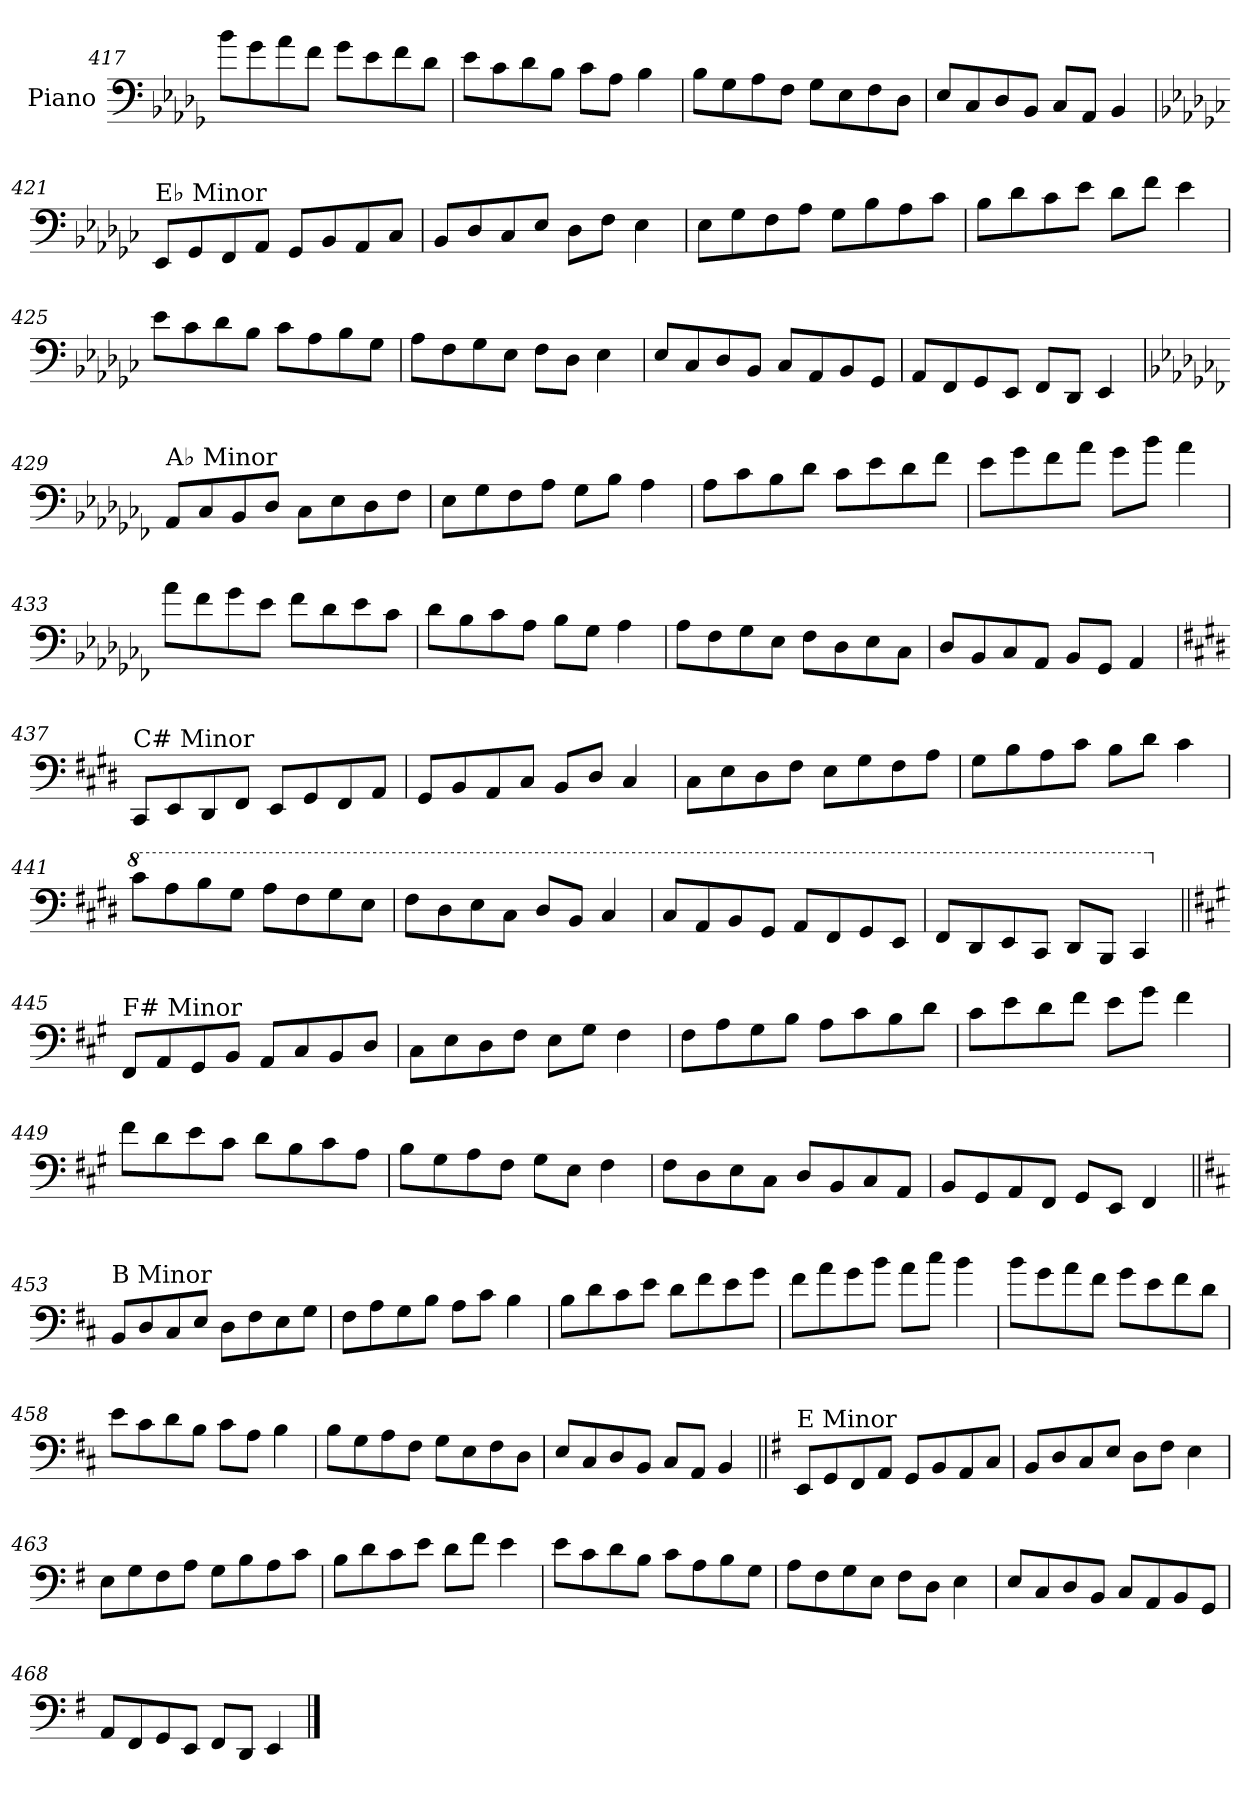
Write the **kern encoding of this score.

**kern
*part1
*staff1
*I"Piano
*I'Pno.
!!LO:LB:g=z
*clefF4
*k[b-e-a-d-g-]
=417
8b-\L
8g-\
8a-\
8f\J
8g-\L
8e-\
8f\
8d-\J
=418
8e-\L
8c\
8d-\
8B-\J
8c\L
8A-\J
4B-\
=419
8B-\L
8G-\
8A-\
8F\J
8G-\L
8E-\
8F\
8D-\J
=420
8E-/L
8C/
8D-/
8BB-/J
8C/L
8AA-/J
4BB-/
!!LO:LB:g=z
=421
*k[b-e-a-d-g-c-]
!LO:TX:a:t=E♭ Minor
8EE-/L
8GG-/
8FF/
8AA-/J
8GG-/L
8BB-/
8AA-/
8C-/J
=422
8BB-/L
8D-/
8C-/
8E-/J
8D-\L
8F\J
4E-\
=423
8E-\L
8G-\
8F\
8A-\J
8G-\L
8B-\
8A-\
8c-\J
=424
8B-\L
8d-\
8c-\
8e-\J
8d-\L
8f\J
4e-\
!!LO:LB:g=z
=425
8e-\L
8c-\
8d-\
8B-\J
8c-\L
8A-\
8B-\
8G-\J
=426
8A-\L
8F\
8G-\
8E-\J
8F\L
8D-\J
4E-\
=427
8E-/L
8C-/
8D-/
8BB-/J
8C-/L
8AA-/
8BB-/
8GG-/J
=428
8AA-/L
8FF/
8GG-/
8EE-/J
8FF/L
8DD-/J
4EE-/
!!LO:LB:g=z
=429
*k[b-e-a-d-g-c-f-]
!LO:TX:a:t=A♭ Minor
8AA-/L
8C-/
8BB-/
8D-/J
8C-\L
8E-\
8D-\
8F-\J
=430
8E-\L
8G-\
8F-\
8A-\J
8G-\L
8B-\J
4A-\
=431
8A-\L
8c-\
8B-\
8d-\J
8c-\L
8e-\
8d-\
8f-\J
=432
8e-\L
8g-\
8f-\
8a-\J
8g-\L
8b-\J
4a-\
!!LO:LB:g=z
=433
8a-\L
8f-\
8g-\
8e-\J
8f-\L
8d-\
8e-\
8c-\J
=434
8d-\L
8B-\
8c-\
8A-\J
8B-\L
8G-\J
4A-\
=435
8A-\L
8F-\
8G-\
8E-\J
8F-\L
8D-\
8E-\
8C-\J
=436
8D-/L
8BB-/
8C-/
8AA-/J
8BB-/L
8GG-/J
4AA-/
!!LO:PB:g=z
=437
*k[f#c#g#d#]
!LO:TX:a:t=C# Minor
8CC#/L
8EE/
8DD#/
8FF#/J
8EE/L
8GG#/
8FF#/
8AA/J
=438
8GG#/L
8BB/
8AA/
8C#/J
8BB/L
8D#/J
4C#/
=439
8C#\L
8E\
8D#\
8F#\J
8E\L
8G#\
8F#\
8A\J
=440
8G#\L
8B\
8A\
8c#\J
8B\L
8d#\J
4c#\
!!LO:LB:g=z
=441
*8va
8cc#\L
8a\
8b\
8g#\J
8a\L
8f#\
8g#\
8e\J
=442
8f#\L
8d#\
8e\
8c#\J
8d#/L
8B/J
4c#/
=443
8c#/L
8A/
8B/
8G#/J
8A/L
8F#/
8G#/
8E/J
=444
8F#/L
8D#/
8E/
8C#/J
8D#/L
8BB/J
4C#/
!!LO:LB:g=z
=445||
*k[f#c#g#]
*X8va
!LO:TX:a:t=F# Minor
8FF#/L
8AA/
8GG#/
8BB/J
8AA/L
8C#/
8BB/
8D/J
=446
8C#\L
8E\
8D\
8F#\J
8E\L
8G#\J
4F#\
=447
8F#\L
8A\
8G#\
8B\J
8A\L
8c#\
8B\
8d\J
=448
8c#\L
8e\
8d\
8f#\J
8e\L
8g#\J
4f#\
!!LO:LB:g=z
=449
8f#\L
8d\
8e\
8c#\J
8d\L
8B\
8c#\
8A\J
=450
8B\L
8G#\
8A\
8F#\J
8G#\L
8E\J
4F#\
=451
8F#\L
8D\
8E\
8C#\J
8D/L
8BB/
8C#/
8AA/J
=452
8BB/L
8GG#/
8AA/
8FF#/J
8GG#/L
8EE/J
4FF#/
!!LO:LB:g=z
=453||
*k[f#c#]
!LO:TX:a:t=B Minor
8BB/L
8D/
8C#/
8E/J
8D\L
8F#\
8E\
8G\J
=454
8F#\L
8A\
8G\
8B\J
8A\L
8c#\J
4B\
=455
8B\L
8d\
8c#\
8e\J
8d\L
8f#\
8e\
8g\J
=456
8f#\L
8a\
8g\
8b\J
8a\L
8cc#\J
4b\
!!LO:LB:g=z
=457
8b\L
8g\
8a\
8f#\J
8g\L
8e\
8f#\
8d\J
=458
8e\L
8c#\
8d\
8B\J
8c#\L
8A\J
4B\
=459
8B\L
8G\
8A\
8F#\J
8G\L
8E\
8F#\
8D\J
=460
8E/L
8C#/
8D/
8BB/J
8C#/L
8AA/J
4BB/
!!LO:LB:g=z
=461||
*k[f#]
!LO:TX:a:t=E Minor
8EE/L
8GG/
8FF#/
8AA/J
8GG/L
8BB/
8AA/
8C/J
=462
8BB/L
8D/
8C/
8E/J
8D\L
8F#\J
4E\
=463
8E\L
8G\
8F#\
8A\J
8G\L
8B\
8A\
8c\J
=464
8B\L
8d\
8c\
8e\J
8d\L
8f#\J
4e\
!!LO:LB:g=z
=465
8e\L
8c\
8d\
8B\J
8c\L
8A\
8B\
8G\J
=466
8A\L
8F#\
8G\
8E\J
8F#\L
8D\J
4E\
=467
8E/L
8C/
8D/
8BB/J
8C/L
8AA/
8BB/
8GG/J
=468
8AA/L
8FF#/
8GG/
8EE/J
8FF#/L
8DD/J
4EE/
==
*-
